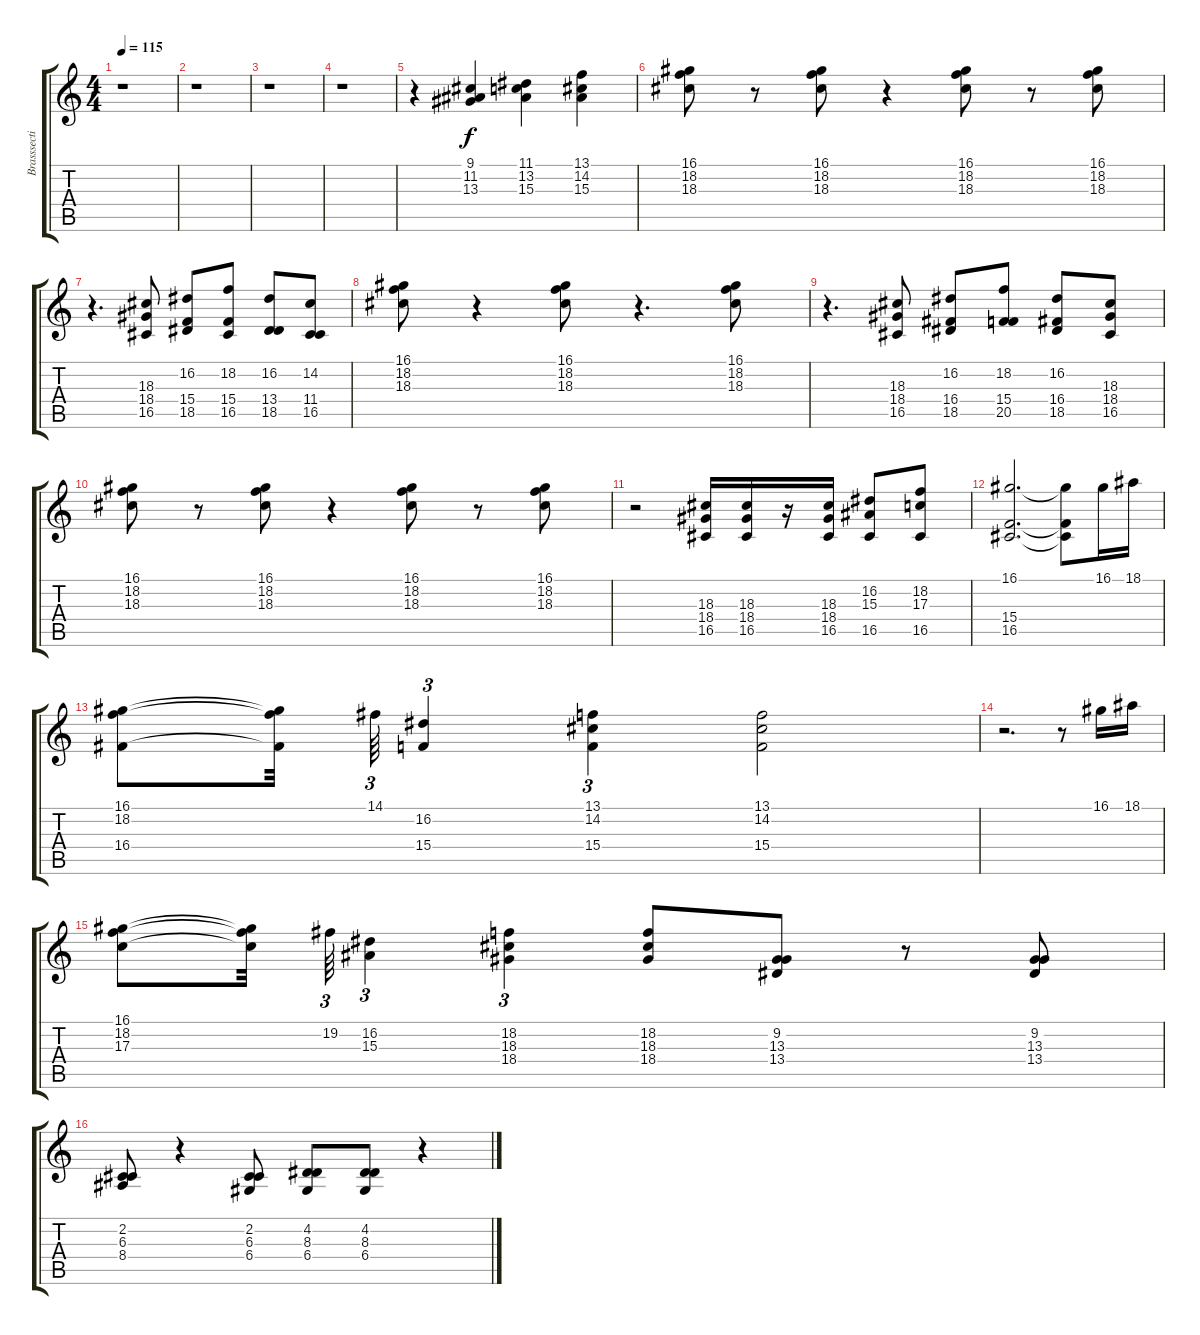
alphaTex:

\track ("Brasssection" "Brasssecti") {instrument brasssection}
\staff {score tabs}
\tuning (E4 B3 G3 D3 A2 E2) {hide}
\ts (4 4)
\tempo 115
\clef g2
\ks c
r.1{dy f} |
r.1 |
r.1 |
r.1 |
r.4 (9.1 11.2 13.3).4{volume 10} (11.1 13.2 15.3).4 (13.1 14.2 15.3).4{volume 12} |
(16.1 18.2 18.3).8 r.8 (16.1 18.2 18.3).8 r.4 (16.1 18.2 18.3).8 r.8 (16.1 18.2 18.3).8 |
r.4{d} (18.3 18.4 16.5).8 (16.2 15.4 18.5).8 (18.2 15.4 16.5).8 (16.2 13.4 18.5).8 (14.2 11.4 16.5).8 |
(16.1 18.2 18.3).8 r.4 (16.1 18.2 18.3).8 r.4{d} (16.1 18.2 18.3).8 |
r.4{d} (18.3 18.4 16.5).8 (16.2 16.4 18.5).8 (18.2 15.4 20.5).8 (16.2 16.4 18.5).8 (18.3 18.4 16.5).8 |
(16.1 18.2 18.3).8 r.8 (16.1 18.2 18.3).8 r.4 (16.1 18.2 18.3).8 r.8 (16.1 18.2 18.3).8 |
r.2 (18.3 18.4 16.5).16 (18.3 18.4 16.5).16 r.16 (18.3 18.4 16.5).16 (16.2 15.3 16.5).8 (18.2 17.3 16.5).8 |
(16.1 15.4 16.5).2{d} (16.1{t} 15.4{t} 16.5{t}).8 16.1.16 18.1.16 |
(16.1 18.2 16.4).8 (16.1{t} 18.2{t} 16.4{t}).32 14.1.64{tu (3 2)} (16.2 15.4).4{tu (3 2)} (13.1 14.2 15.4).4{tu (3 2)} (13.1 14.2 15.4).2 |
r.2{d} r.8 16.1.16 18.1.16 |
(16.1 18.2 17.3).8 (16.1{t} 18.2{t} 17.3{t}).32 19.2.64{tu (3 2)} (16.2 15.3).4{tu (3 2)} (18.2 18.3 18.4).4{tu (3 2)} (18.2 18.3 18.4).8 (9.2 13.3 13.4).8 r.8 (9.2 13.3 13.4).8 |
(2.2 6.3 8.4).8 r.4 (2.2 6.3 6.4).8 (4.2 8.3 6.4).8 (4.2 8.3 6.4).8 r.4
